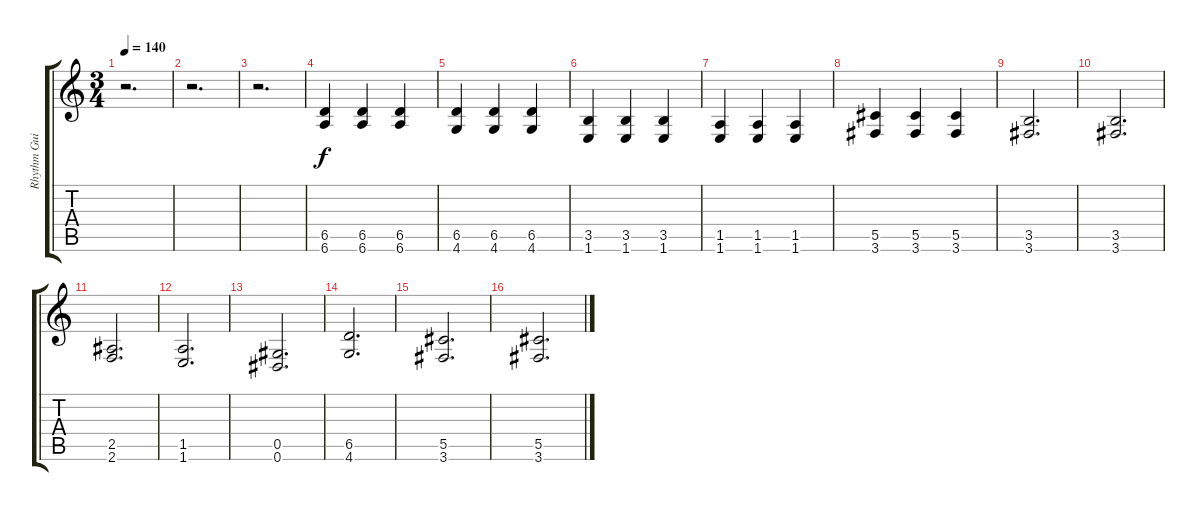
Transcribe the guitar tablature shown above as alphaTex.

\track ("Rhythm Guitar" "Rhythm Gui") {instrument overdrivenguitar}
\staff {score tabs}
\tuning (Eb4 Bb3 Gb3 Db3 Ab2 Eb2) {hide}
\ts (3 4)
\tempo 140
\clef g2
\ks c
r.2{d dy f} |
r.2{d} |
r.2{d} |
(6.5 6.6).4 (6.5 6.6).4 (6.5 6.6).4 |
(6.5 4.6).4 (6.5 4.6).4 (6.5 4.6).4 |
(3.5 1.6).4 (3.5 1.6).4 (3.5 1.6).4 |
(1.5 1.6).4 (1.5 1.6).4 (1.5 1.6).4 |
(5.5 3.6).4 (5.5 3.6).4 (5.5 3.6).4 |
(3.5 3.6).2{d} |
(3.5 3.6).2{d} |
(2.5 2.6).2{d} |
(1.5 1.6).2{d} |
(0.5 0.6).2{d} |
(6.5 4.6).2{d} |
(5.5 3.6).2{d} |
(5.5 3.6).2{d}
